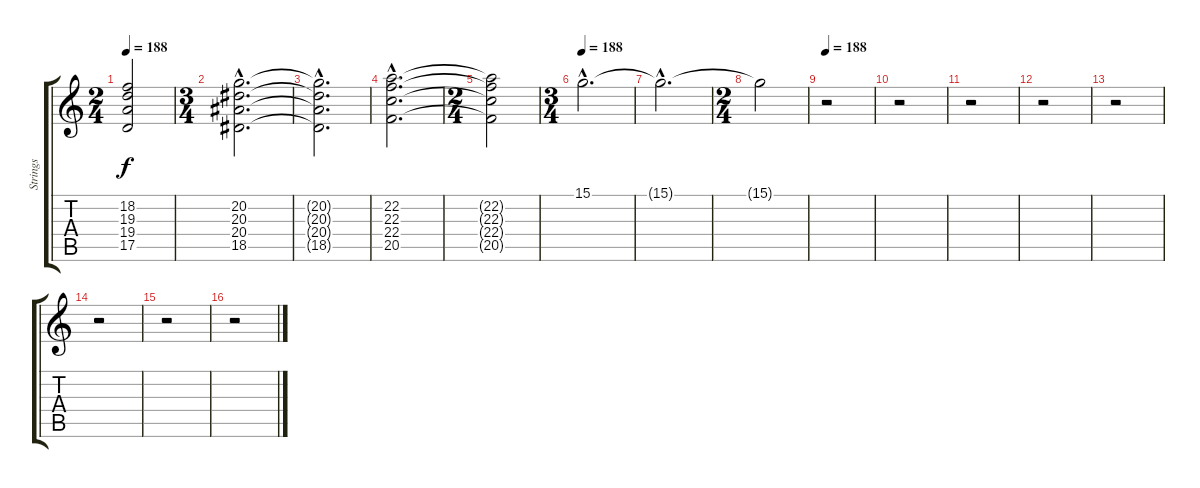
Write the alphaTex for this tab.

\track ("Strings" "Strings") {instrument stringensemble2}
\staff {score tabs}
\tuning (E4 B3 G3 D3 A2 E2) {hide}
\ts (2 4)
\tempo 188
\clef g2
\ks c
(18.2{t} 19.3{t} 19.4{t} 17.5{t}).2{dy f} |
\ts (3 4)
(20.2{hac} 20.3{hac} 20.4{hac} 18.5{hac}).2{d} |
(20.2{hac t} 20.3{hac t} 20.4{hac t} 18.5{hac t}).2{d} |
(22.2{hac} 22.3{hac} 22.4{hac} 20.5{hac}).2{d} |
\ts (2 4)
(22.2{t} 22.3{t} 22.4{t} 20.5{t}).2 |
\ts (3 4)
\tempo 188
15.1{hac}.2{d} |
15.1{hac t}.2{d} |
\ts (2 4)
15.1{t}.2 |
\tempo 188
r.2 |
r.2 |
r.2 |
r.2 |
r.2 |
r.2 |
r.2 |
r.2
